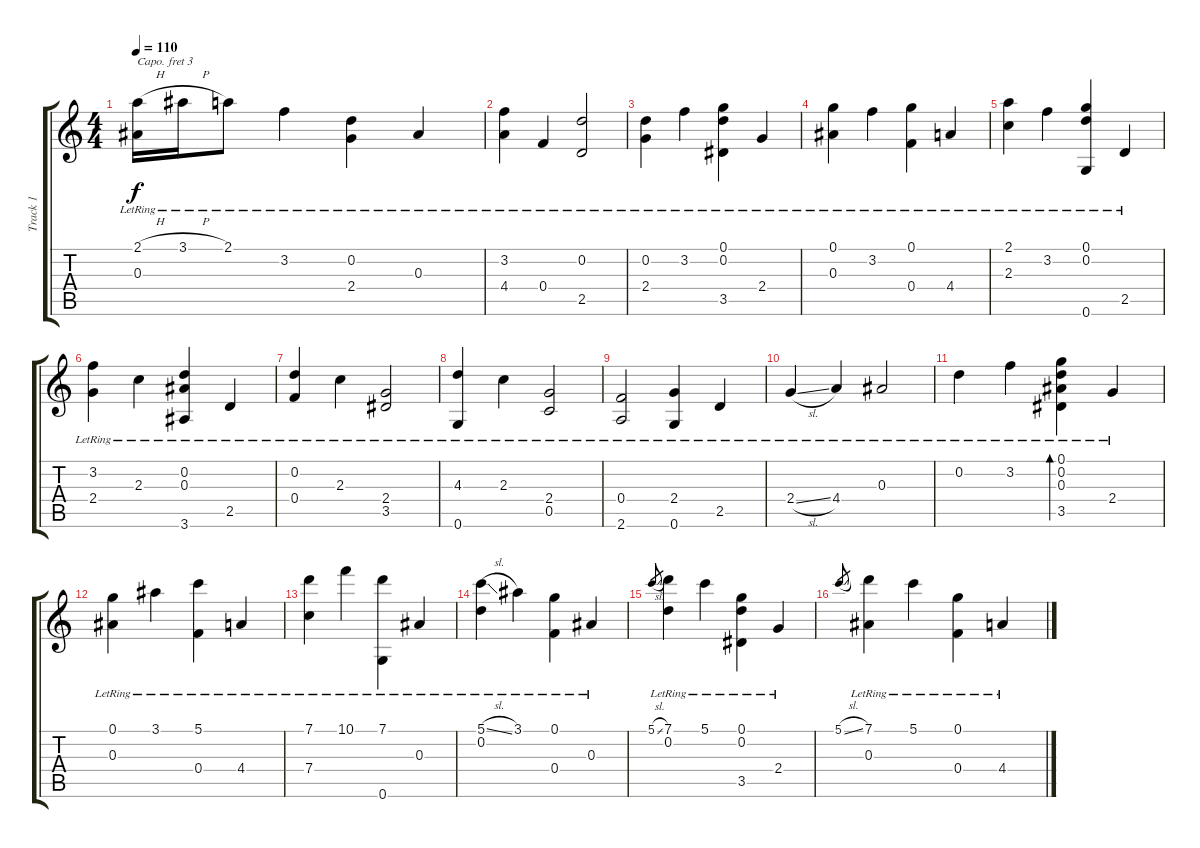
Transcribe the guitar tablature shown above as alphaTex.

\track ("Track 1" "Track 1") {instrument acousticguitarnylon}
\staff {score tabs}
\capo 3
\tuning (E4 B3 G3 D3 A2 E2) {hide}
\ts (4 4)
\tempo 110
\clef g2
\ks c
(2.1{h lr} 0.3{lr}).16{dy f} 3.1{h lr}.16 2.1{lr}.8 3.2{lr}.4 (0.2{lr} 2.4{lr}).4 0.3{lr}.4 |
(3.2{lr} 4.4{lr}).4 0.4{lr}.4 (0.2{lr} 2.5{lr}).2 |
(0.2{lr} 2.4{lr}).4 3.2{lr}.4 (0.1{lr} 0.2{lr} 3.5{lr}).4 2.4{lr}.4 |
(0.1{lr} 0.3{lr}).4 3.2{lr}.4 (0.1{lr} 0.4{lr}).4 4.4{lr}.4 |
(2.1{lr} 2.3{lr}).4 3.2{lr}.4 (0.1{lr} 0.2{lr} 0.6{lr}).4 2.5{lr}.4 |
(3.2{lr} 2.4{lr}).4 2.3{lr}.4 (0.2{lr} 0.3{lr} 3.6{lr}).4 2.5{lr}.4 |
(0.2{lr} 0.4{lr}).4 2.3{lr}.4 (2.4{lr} 3.5{lr}).2 |
(4.3{lr} 0.6{lr}).4 2.3{lr}.4 (2.4{lr} 0.5{lr}).2 |
(0.4{lr} 2.6{lr}).2 (2.4{lr} 0.6{lr}).4 2.5{lr}.4 |
2.4{sl lr}.4 4.4{lr}.4 0.3{lr}.2 |
0.2{lr}.4 3.2{lr}.4 (0.1{lr} 0.2{lr} 0.3{lr} 3.5{lr}).4{bd 240} 2.4{lr}.4 |
(0.1{lr} 0.3{lr}).4 3.1{lr}.4 (5.1{lr} 0.4{lr}).4 4.4{lr}.4 |
(7.1{lr} 7.4{lr}).4 10.1{lr}.4 (7.1{lr} 0.6{lr}).4 0.3{lr}.4 |
(5.1{sl lr} 0.2{lr}).4 3.1{lr}.4 (0.1{lr} 0.4{lr}).4 0.3{lr}.4 |
5.1{sl}.8{gr} (7.1{lr} 0.2{lr}).4 5.1{lr}.4 (0.1{lr} 0.2{lr} 3.5{lr}).4 2.4{lr}.4 |
5.1{sl}.8{gr} (7.1{lr} 0.3{lr}).4 5.1{lr}.4 (0.1{lr} 0.4{lr}).4 4.4{lr}.4
